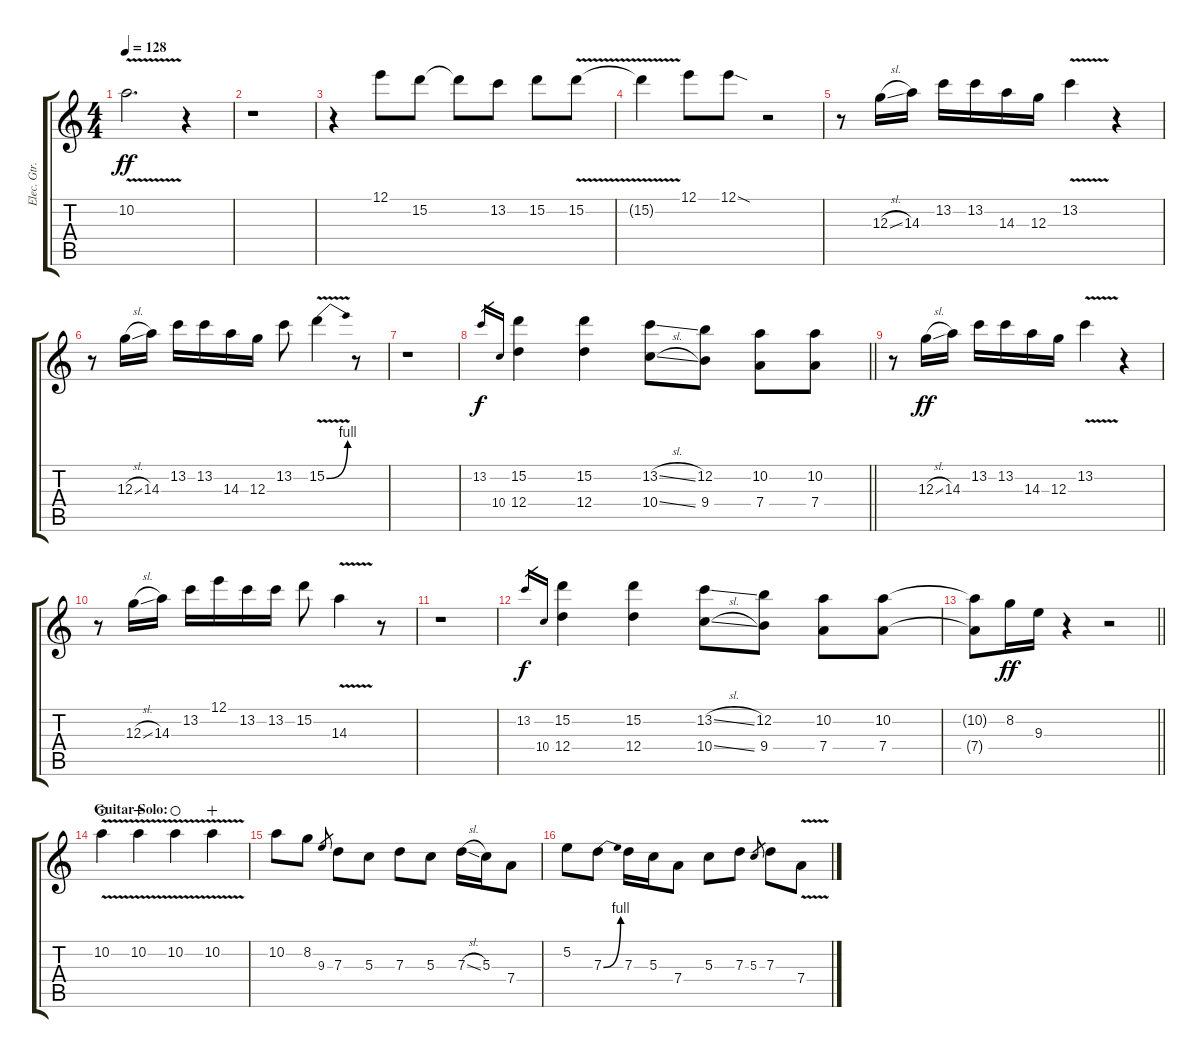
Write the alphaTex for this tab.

\track ("Elec. Gtr. 1" "Elec. Gtr.") {instrument distortionguitar}
\staff {score tabs}
\tuning (E4 B3 G3 D3 A2 E2) {hide}
\ts (4 4)
\tempo 128
\clef g2
\ks c
10.2{v}.2{d dy ff} r.4 |
r.1 |
r.4 12.1.8 15.2.8 15.2{t}.8 13.2.8 15.2.8 15.2{v}.8 |
15.2{t}.4 12.1.8 12.1{sod}.8 r.2 |
r.8 12.3{sl}.16 14.3.16 13.2.16 13.2.16 14.3.16 12.3.16 13.2{v}.4 r.4 |
r.8 12.3{sl}.16 14.3.16 13.2.16 13.2.16 14.3.16 12.3.16 13.2.8 15.2{be (bend 0 0 60 4) v}.4 r.8 |
r.1 |
\barLineRight lightlight
13.2.16{gr dy f} 10.4.16{gr} (15.2 12.4).4 (15.2 12.4).4 (13.2{sl} 10.4{sl}).8 (12.2 9.4).8 (10.2 7.4).8 (10.2 7.4).8 |
r.8 12.3{sl}.16{dy ff} 14.3.16 13.2.16 13.2.16 14.3.16 12.3.16 13.2{v}.4 r.4 |
r.8 12.3{sl}.16 14.3.16 13.2.16 12.1.16 13.2.16 13.2.16 15.2.8 14.3{v}.4 r.8 |
r.1 |
13.2.16{gr dy f} 10.4.16{gr} (15.2 12.4).4 (15.2 12.4).4 (13.2{sl} 10.4{sl}).8 (12.2 9.4).8 (10.2 7.4).8 (10.2 7.4).8 |
\barLineRight lightlight
(10.2{t} 7.4{t}).8 8.2.16{dy ff} 9.3.16 r.4 r.2 |
\section ("" "Guitar Solo:")
10.2{v}.4{waho} 10.2{v}.4{wahc} 10.2{v}.4{waho} 10.2{v}.4{wahc} |
10.2.8 8.2.8 9.3.8{gr} 7.3.8 5.3.8 7.3.8 5.3.8 7.3{sl}.16 5.3.16 7.4.8 |
5.2.8 7.3{be (bend 0 0 60 4)}.8 7.3.16 5.3.16 7.4.8 5.3.8 7.3.8 5.3.8{gr} 7.3.8 7.4{v}.8
